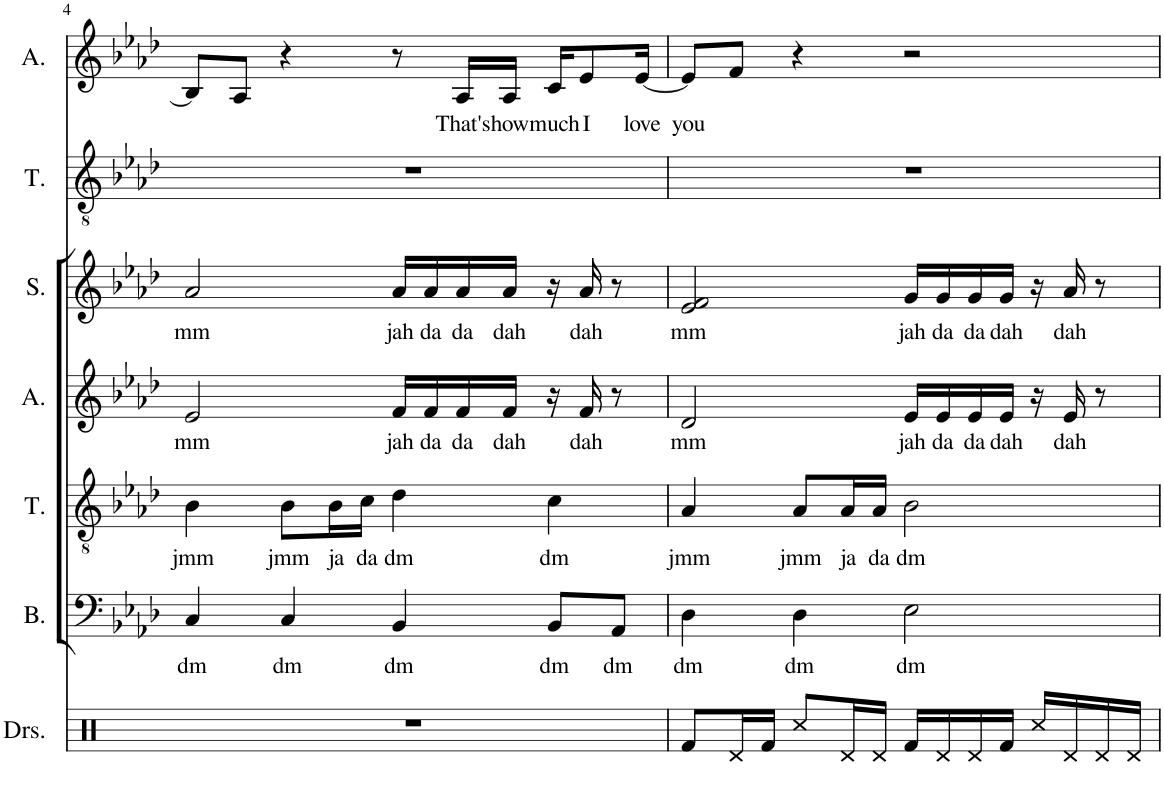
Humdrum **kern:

**kern	**kern	**text	**kern	**text	**kern	**text	**kern	**text	**kern	**kern	**text
*part7	*part6	*part6	*part5	*part5	*part4	*part4	*part3	*part3	*part2	*part1	*part1
*staff7	*staff6	*staff6	*staff5	*staff5	*staff4	*staff4	*staff3	*staff3	*staff2	*staff1	*staff1
*I"Drumset	*I"Bass	*	*I"Tenor	*	*I"Alto	*	*I"Soprano	*	*I"Tenor	*I"Alto	*
*I'Drs.	*I'B.	*	*I'T.	*	*I'A.	*	*I'S.	*	*I'T.	*I'A.	*
!!LO:PB:g=z
*clefX	*clefF4	*	*clefGv2	*	*clefG2	*	*clefG2	*	*clefGv2	*clefG2	*
*k[]	*k[b-e-a-d-]	*	*k[b-e-a-d-]	*	*k[b-e-a-d-]	*	*k[b-e-a-d-]	*	*k[b-e-a-d-]	*k[b-e-a-d-]	*
*M4/4	*M4/4	*	*M4/4	*	*M4/4	*	*M4/4	*	*M4/4	*M4/4	*
=4	=4	=4	=4	=4	=4	=4	=4	=4	=4	=4	=4
!	!	!LO:LY:b	!	!LO:LY:b	!	!LO:LY:b	!	!LO:LY:b	!	!	!
1r	4C/	dm	4B-\	jmm	2e-/	mm	2a-/	mm	1r	8B-/L]	.
.	.	.	.	.	.	.	.	.	.	8A-/J	.
!	!	!LO:LY:b	!	!LO:LY:b	!	!	!	!	!	!	!
.	4C/	dm	8B-\L	jmm	.	.	.	.	.	4r	.
!	!	!	!	!LO:LY:b	!	!	!	!	!	!	!
.	.	.	16B-\L	ja	.	.	.	.	.	.	.
!	!	!	!	!LO:LY:b	!	!	!	!	!	!	!
.	.	.	16c\JJ	da	.	.	.	.	.	.	.
!	!	!LO:LY:b	!	!LO:LY:b	!	!LO:LY:b	!	!LO:LY:b	!	!	!
.	4BB-/	dm	4d-\	dm	16f/LL	jah	16a-/LL	jah	.	8r	.
!	!	!	!	!	!	!LO:LY:b	!	!LO:LY:b	!	!	!
.	.	.	.	.	16f/	da	16a-/	da	.	.	.
!	!	!	!	!	!	!LO:LY:b	!	!LO:LY:b	!	!	!LO:LY:b
.	.	.	.	.	16f/	da	16a-/	da	.	16A-/LL	That's
!	!	!	!	!	!	!LO:LY:b	!	!LO:LY:b	!	!	!LO:LY:b
.	.	.	.	.	16f/JJ	dah	16a-/JJ	dah	.	16A-/JJ	how
!	!	!LO:LY:b	!	!LO:LY:b	!	!	!	!	!	!	!LO:LY:b
.	8BB-/L	dm	4c\	dm	16r	.	16r	.	.	16c/KL	much
!	!	!	!	!	!	!LO:LY:b	!	!LO:LY:b	!	!	!LO:LY:b
.	.	.	.	.	16f/	dah	16a-/	dah	.	8e-/	I
!	!	!LO:LY:b	!	!	!	!	!	!	!	!	!
.	8AA-/J	dm	.	.	8r	.	8r	.	.	.	.
!	!	!	!	!	!	!	!	!	!	!	!LO:LY:b
.	.	.	.	.	.	.	.	.	.	[16e-/Jk	love
=5	=5	=5	=5	=5	=5	=5	=5	=5	=5	=5	=5
!	!	!LO:LY:b	!	!LO:LY:b	!	!LO:LY:b	!	!LO:LY:b	!	!	!LO:LY:b
8Rf/L	4D-\	dm	4A-/	jmm	2d-/	mm	2e-/ 2f/	mm	1r	8e-/L]	you
16Rd/L	.	.	.	.	.	.	.	.	.	8f/J	.
16Rf/JJ	.	.	.	.	.	.	.	.	.	.	.
!	!	!LO:LY:b	!	!LO:LY:b	!	!	!	!	!	!	!
8Rcc/L	4D-\	dm	8A-/L	jmm	.	.	.	.	.	4r	.
!	!	!	!	!LO:LY:b	!	!	!	!	!	!	!
16Rd/L	.	.	16A-/L	ja	.	.	.	.	.	.	.
!	!	!	!	!LO:LY:b	!	!	!	!	!	!	!
16Rd/JJ	.	.	16A-/JJ	da	.	.	.	.	.	.	.
!	!	!LO:LY:b	!	!LO:LY:b	!	!LO:LY:b	!	!LO:LY:b	!	!	!
16Rf/LL	2E-\	dm	2B-\	dm	16e-/LL	jah	16g/LL	jah	.	2r	.
!	!	!	!	!	!	!LO:LY:b	!	!LO:LY:b	!	!	!
16Rd/	.	.	.	.	16e-/	da	16g/	da	.	.	.
!	!	!	!	!	!	!LO:LY:b	!	!LO:LY:b	!	!	!
16Rd/	.	.	.	.	16e-/	da	16g/	da	.	.	.
!	!	!	!	!	!	!LO:LY:b	!	!LO:LY:b	!	!	!
16Rf/JJ	.	.	.	.	16e-/JJ	dah	16g/JJ	dah	.	.	.
16Rcc/LL	.	.	.	.	16r	.	16r	.	.	.	.
!	!	!	!	!	!	!LO:LY:b	!	!LO:LY:b	!	!	!
16Rd/	.	.	.	.	16e-/	dah	16a-/	dah	.	.	.
16Rd/	.	.	.	.	8r	.	8r	.	.	.	.
16Rd/JJ	.	.	.	.	.	.	.	.	.	.	.
=	=	=	=	=	=	=	=	=	=	=	=
*-	*-	*-	*-	*-	*-	*-	*-	*-	*-	*-	*-
